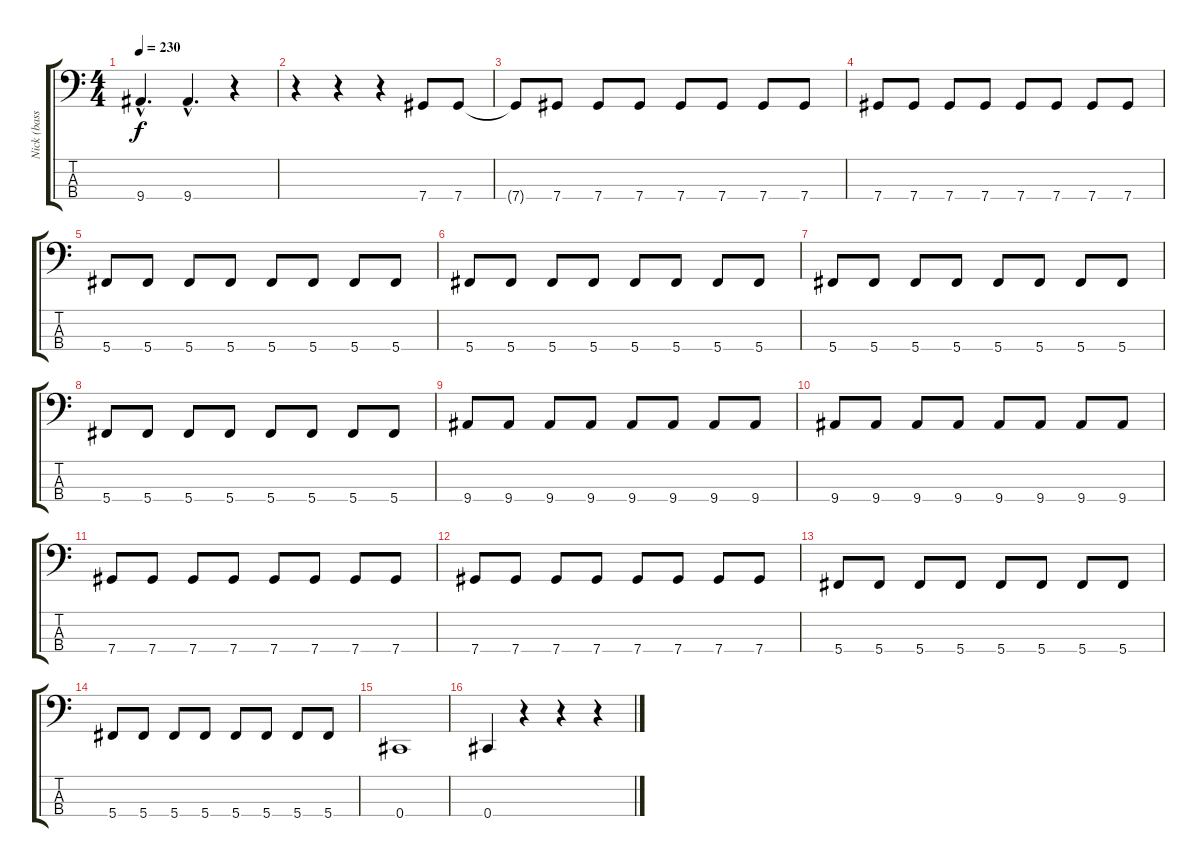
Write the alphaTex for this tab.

\track ("Nick (bass)" "Nick (bass") {instrument electricbasspick}
\staff {score tabs}
\tuning (Gb2 Db2 Ab1 Db1) {hide}
\ts (4 4)
\tempo 230
\clef f4
\ks c
9.4{hac}.4{d dy f} 9.4{hac}.4{d} r.4 |
r.4 r.4 r.4 7.4.8 7.4.8 |
7.4{t}.8 7.4.8 7.4.8 7.4.8 7.4.8 7.4.8 7.4.8 7.4.8 |
7.4.8 7.4.8 7.4.8 7.4.8 7.4.8 7.4.8 7.4.8 7.4.8 |
5.4.8 5.4.8 5.4.8 5.4.8 5.4.8 5.4.8 5.4.8 5.4.8 |
5.4.8 5.4.8 5.4.8 5.4.8 5.4.8 5.4.8 5.4.8 5.4.8 |
5.4.8 5.4.8 5.4.8 5.4.8 5.4.8 5.4.8 5.4.8 5.4.8 |
5.4.8 5.4.8 5.4.8 5.4.8 5.4.8 5.4.8 5.4.8 5.4.8 |
9.4.8 9.4.8 9.4.8 9.4.8 9.4.8 9.4.8 9.4.8 9.4.8 |
9.4.8 9.4.8 9.4.8 9.4.8 9.4.8 9.4.8 9.4.8 9.4.8 |
7.4.8 7.4.8 7.4.8 7.4.8 7.4.8 7.4.8 7.4.8 7.4.8 |
7.4.8 7.4.8 7.4.8 7.4.8 7.4.8 7.4.8 7.4.8 7.4.8 |
5.4.8 5.4.8 5.4.8 5.4.8 5.4.8 5.4.8 5.4.8 5.4.8 |
5.4.8 5.4.8 5.4.8 5.4.8 5.4.8 5.4.8 5.4.8 5.4.8 |
0.4.1 |
0.4.4 r.4 r.4 r.4
